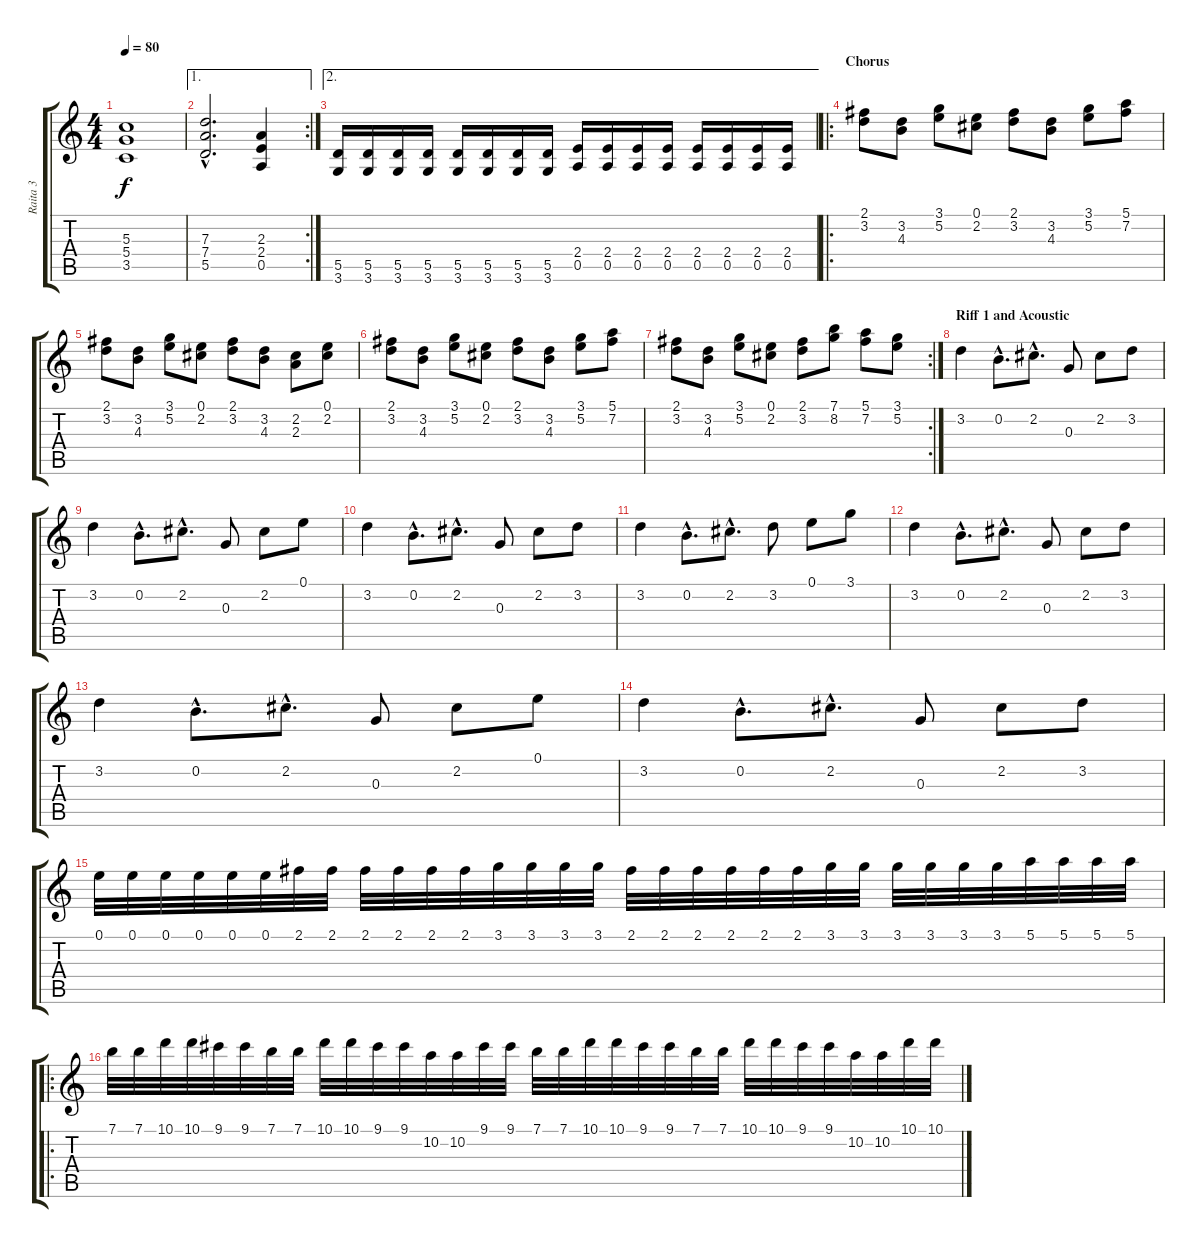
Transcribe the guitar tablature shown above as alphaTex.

\track ("Raita 3" "Raita 3") {instrument distortionguitar}
\staff {score tabs}
\tuning (E4 B3 G3 D3 A2 E2) {hide}
\ts (4 4)
\tempo 80
\clef g2
\ks c
(5.3 5.4 3.5).1{dy f} |
\ae 1
\rc 2
(7.3{hac} 7.4{hac} 5.5{hac}).2{d} (2.3 2.4 0.5).4 |
\ae 2
(5.5 3.6).16 (5.5 3.6).16 (5.5 3.6).16 (5.5 3.6).16 (5.5 3.6).16 (5.5 3.6).16 (5.5 3.6).16 (5.5 3.6).16 (2.4 0.5).16 (2.4 0.5).16 (2.4 0.5).16 (2.4 0.5).16 (2.4 0.5).16 (2.4 0.5).16 (2.4 0.5).16 (2.4 0.5).16 |
\ro
\section ("" "Chorus")
(2.1 3.2).8 (3.2 4.3).8 (3.1 5.2).8 (0.1 2.2).8 (2.1 3.2).8 (3.2 4.3).8 (3.1 5.2).8 (5.1 7.2).8 |
(2.1 3.2).8 (3.2 4.3).8 (3.1 5.2).8 (0.1 2.2).8 (2.1 3.2).8 (3.2 4.3).8 (2.2 2.3).8 (0.1 2.2).8 |
(2.1 3.2).8 (3.2 4.3).8 (3.1 5.2).8 (0.1 2.2).8 (2.1 3.2).8 (3.2 4.3).8 (3.1 5.2).8 (5.1 7.2).8 |
\rc 2
(2.1 3.2).8 (3.2 4.3).8 (3.1 5.2).8 (0.1 2.2).8 (2.1 3.2).8 (7.1 8.2).8 (5.1 7.2).8 (3.1 5.2).8 |
\section ("" "Riff 1 and Acoustic")
3.2.4 0.2{hac}.8{d} 2.2{hac}.8{d} 0.3.8 2.2.8 3.2.8 |
3.2.4 0.2{hac}.8{d} 2.2{hac}.8{d} 0.3.8 2.2.8 0.1.8 |
3.2.4 0.2{hac}.8{d} 2.2{hac}.8{d} 0.3.8 2.2.8 3.2.8 |
3.2.4 0.2{hac}.8{d} 2.2{hac}.8{d} 3.2.8 0.1.8 3.1.8 |
3.2.4 0.2{hac}.8{d} 2.2{hac}.8{d} 0.3.8 2.2.8 3.2.8 |
3.2.4 0.2{hac}.8{d} 2.2{hac}.8{d} 0.3.8 2.2.8 0.1.8 |
3.2.4 0.2{hac}.8{d} 2.2{hac}.8{d} 0.3.8 2.2.8 3.2.8 |
0.1.32 0.1.32 0.1.32 0.1.32 0.1.32 0.1.32 2.1.32 2.1.32 2.1.32 2.1.32 2.1.32 2.1.32 3.1.32 3.1.32 3.1.32 3.1.32 2.1.32 2.1.32 2.1.32 2.1.32 2.1.32 2.1.32 3.1.32 3.1.32 3.1.32 3.1.32 3.1.32 3.1.32 5.1.32 5.1.32 5.1.32 5.1.32 |
\ro
7.1.32 7.1.32 10.1.32 10.1.32 9.1.32 9.1.32 7.1.32 7.1.32 10.1.32 10.1.32 9.1.32 9.1.32 10.2.32 10.2.32 9.1.32 9.1.32 7.1.32 7.1.32 10.1.32 10.1.32 9.1.32 9.1.32 7.1.32 7.1.32 10.1.32 10.1.32 9.1.32 9.1.32 10.2.32 10.2.32 10.1.32 10.1.32
